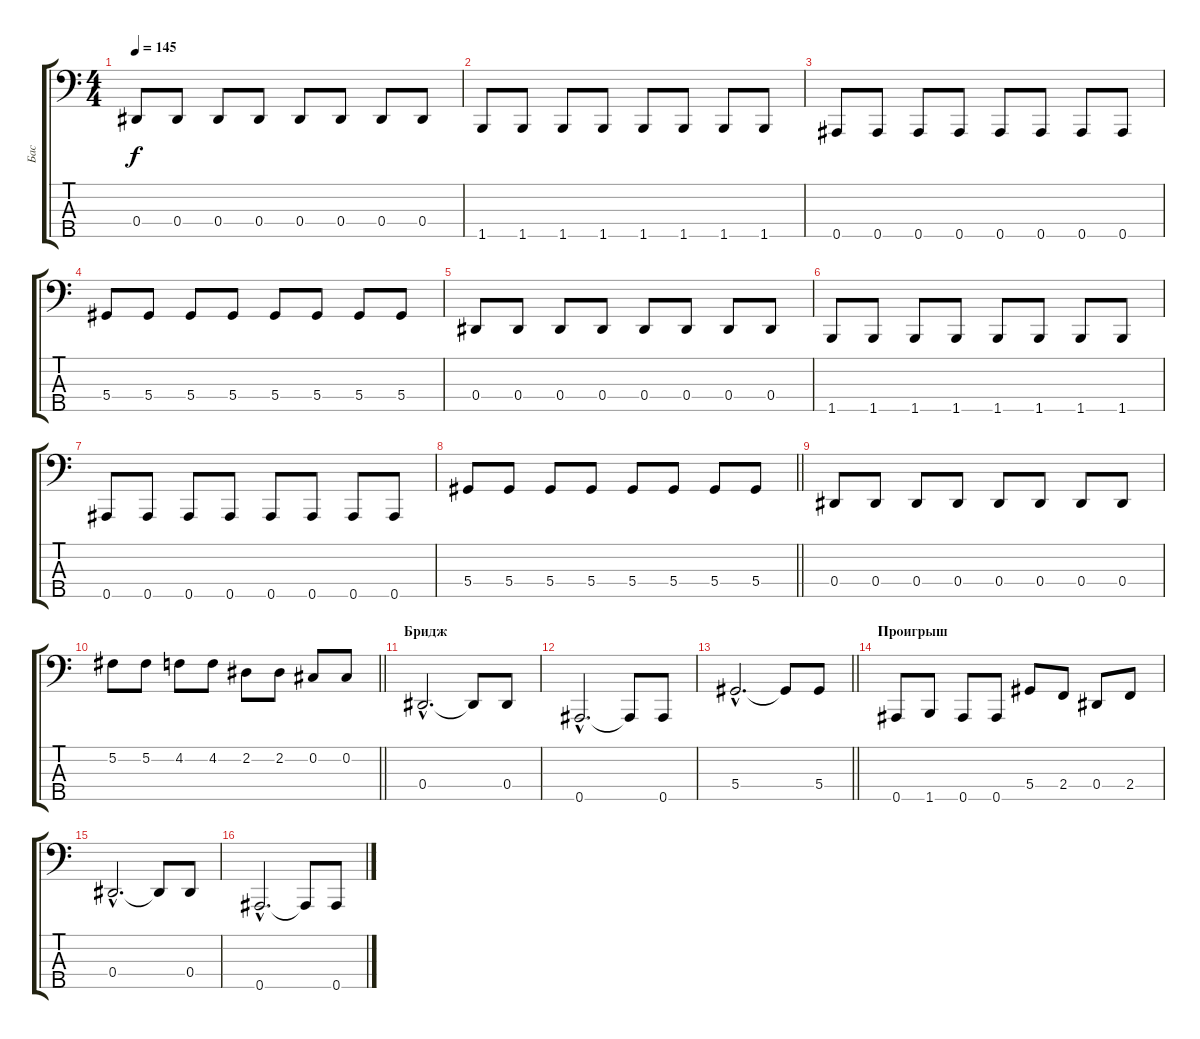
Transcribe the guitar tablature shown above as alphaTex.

\track ("Бас" "Бас") {instrument electricbasspick}
\staff {score tabs}
\tuning (Gb2 Db2 Ab1 Eb1 Bb0) {hide}
\ts (4 4)
\tempo 145
\clef f4
\ks c
0.4.8{dy f} 0.4.8 0.4.8 0.4.8 0.4.8 0.4.8 0.4.8 0.4.8 |
1.5.8 1.5.8 1.5.8 1.5.8 1.5.8 1.5.8 1.5.8 1.5.8 |
0.5.8 0.5.8 0.5.8 0.5.8 0.5.8 0.5.8 0.5.8 0.5.8 |
5.4.8 5.4.8 5.4.8 5.4.8 5.4.8 5.4.8 5.4.8 5.4.8 |
0.4.8 0.4.8 0.4.8 0.4.8 0.4.8 0.4.8 0.4.8 0.4.8 |
1.5.8 1.5.8 1.5.8 1.5.8 1.5.8 1.5.8 1.5.8 1.5.8 |
0.5.8 0.5.8 0.5.8 0.5.8 0.5.8 0.5.8 0.5.8 0.5.8 |
\barLineRight lightlight
5.4.8 5.4.8 5.4.8 5.4.8 5.4.8 5.4.8 5.4.8 5.4.8 |
0.4.8 0.4.8 0.4.8 0.4.8 0.4.8 0.4.8 0.4.8 0.4.8 |
\barLineRight lightlight
5.2.8 5.2.8 4.2.8 4.2.8 2.2.8 2.2.8 0.2.8 0.2.8 |
\section ("" "Бридж")
0.4{hac}.2{d} 0.4{t}.8 0.4.8 |
0.5{hac}.2{d} 0.5{t}.8 0.5.8 |
\barLineRight lightlight
5.4{hac}.2{d} 5.4{t}.8 5.4.8 |
\section ("" "Проигрыш")
0.5.8 1.5.8 0.5.8 0.5.8 5.4.8 2.4.8 0.4.8 2.4.8 |
0.4{hac}.2{d} 0.4{t}.8 0.4.8 |
0.5{hac}.2{d} 0.5{t}.8 0.5.8
